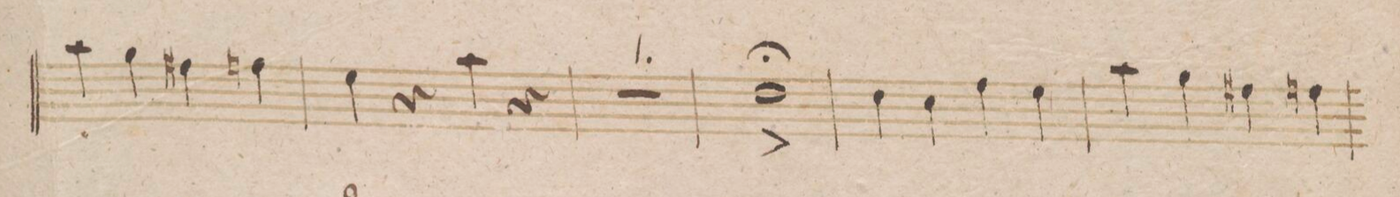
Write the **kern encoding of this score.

**kern	**dynam
*I"Oboe 1mo	*
*clefG2	*
*k[b-]	*
*met(c|)	*
*M2/2	*
4aa\	.
4gg\	.
4ff#X\	.
4ffn\	.
=25	=25
4ee\	.
4r	.
4aa\	.
4r	.
=26	=26
1r	.
=27	=27
1dd\^<;	.
=28	=28
4dd\	.
4cc\	.
4ff\	.
4ee\	.
=29	=29
4aa\	.
4gg\	.
4ff#X\	.
4ffn\	.
=30	=30
*-	*-
